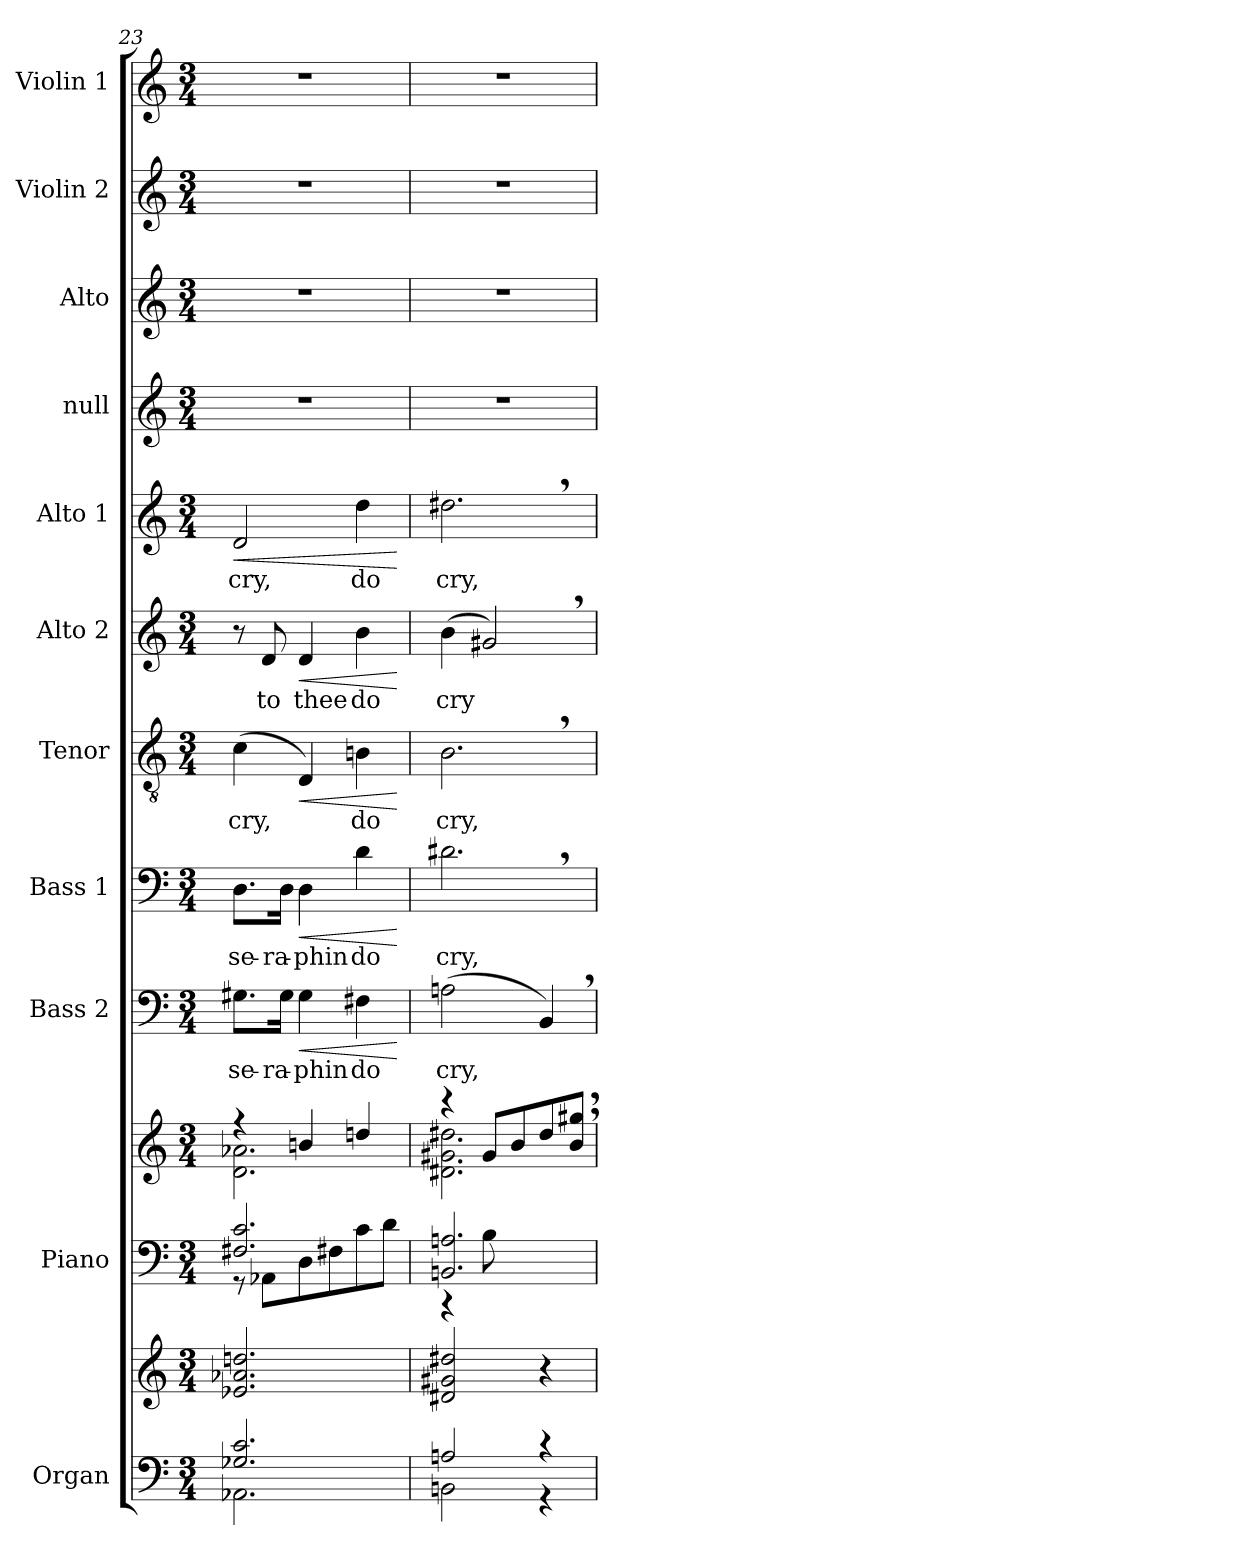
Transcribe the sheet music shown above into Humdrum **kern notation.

**kern	**kern	**kern	**kern	**kern	**text	**dynam	**kern	**text	**dynam	**kern	**text	**dynam	**kern	**text	**dynam	**kern	**text	**dynam	**kern	**kern	**kern	**kern
*part11	*part11	*part10	*part10	*part9	*part9	*part9	*part8	*part8	*part8	*part7	*part7	*part7	*part6	*part6	*part6	*part5	*part5	*part5	*part4	*part3	*part2	*part1
*staff13	*staff12	*staff11	*staff10	*staff9	*staff9	*staff9	*staff8	*staff8	*staff8	*staff7	*staff7	*staff7	*staff6	*staff6	*staff6	*staff5	*staff5	*staff5	*staff4	*staff3	*staff2	*staff1
*I"Organ	*	*I"Piano	*	*I"Bass 2	*	*	*I"Bass 1	*	*	*I"Tenor	*	*	*I"Alto 2	*	*	*I"Alto 1	*	*	*I"null	*I"Alto	*I"Violin 2	*I"Violin 1
*I'Org.	*	*	*	*I'B. 2	*	*	*I'B. 1	*	*	*I'T.	*	*	*I'A. 2	*	*	*I'A. 1	*	*	*	*	*I'Vln. 2	*I'Vln. 1
*clefF4	*clefG2	*clefF4	*clefG2	*clefF4	*	*	*clefF4	*	*	*clefGv2	*	*	*clefG2	*	*	*clefG2	*	*	*clefG2	*clefG2	*clefG2	*clefG2
*k[]	*k[]	*k[]	*k[]	*k[]	*	*	*k[]	*	*	*k[]	*	*	*k[]	*	*	*k[]	*	*	*k[]	*k[]	*k[]	*k[]
*M3/4	*M3/4	*M3/4	*M3/4	*M3/4	*	*	*M3/4	*	*	*M3/4	*	*	*M3/4	*	*	*M3/4	*	*	*M3/4	*M3/4	*M3/4	*M3/4
=23	=23	=23	=23	=23	=23	=23	=23	=23	=23	=23	=23	=23	=23	=23	=23	=23	=23	=23	=23	=23	=23	=23
*^	*	*^	*^	*	*	*	*	*	*	*	*	*	*	*	*	*	*	*	*	*	*	*
!	!	!	!	!	!	!	!	!LO:LY:b	!	!	!LO:LY:b	!	!	!LO:LY:b	!	!	!	!	!	!LO:LY:b	!LO:HP:b	!	!	!	!
2.G-X/ 2.c/	2.AA-X\	2.e-X/ 2.a-X/ 2.ddn/	2.F#X/ 2.c/	8r	4r	2.d\ 2.a-X\	8.G#X\L	se-	.	8.D\L	se-	.	(>4c\	cry,	.	8r	.	.	2d/	cry,	<	2.r	2.r	2.r	2.r
!	!	!	!	!	!	!	!	!	!	!	!	!	!	!	!	!	!LO:LY:b	!	!	!	!	!	!	!	!
.	.	.	.	8AA-X\L	.	.	.	.	.	.	.	.	.	.	.	8d/	to	.	.	.	.	.	.	.	.
!	!	!	!	!	!	!	!	!LO:LY:b	!	!	!LO:LY:b	!	!	!	!	!	!	!	!	!	!	!	!	!	!
.	.	.	.	.	.	.	16G#\Jk	-ra-	.	16D\Jk	-ra-	.	.	.	.	.	.	.	.	.	.	.	.	.	.
!	!	!	!	!	!	!	!	!LO:LY:b	!LO:HP:b	!	!LO:LY:b	!LO:HP:b	!	!	!LO:HP:b	!	!LO:LY:b	!LO:HP:b	!	!	!	!	!	!	!
.	.	.	.	8D\	4bn/	.	4G#\	-phin	<	4D\	-phin	<	4D/)	.	<	4d/	thee	<	.	.	.	.	.	.	.
.	.	.	.	8F#X\	.	.	.	.	.	.	.	.	.	.	.	.	.	.	.	.	.	.	.	.	.
!	!	!	!	!	!	!	!	!LO:LY:b	!	!	!LO:LY:b	!	!	!LO:LY:b	!	!	!LO:LY:b	!	!	!LO:LY:b	!	!	!	!	!
.	.	.	.	8c\	4ddn/	.	4F#X\	do	.	4d\	do	.	4Bn\	do	.	4b\	do	.	4dd\	do	.	.	.	.	.
.	.	.	.	8d\J	.	.	.	.	.	.	.	.	.	.	.	.	.	.	.	.	.	.	.	.	.
*	*	*	*v	*v	*	*	*	*	*	*	*	*	*	*	*	*	*	*	*	*	*	*	*	*	*
*v	*v	*	*	*v	*v	*	*	*	*	*	*	*	*	*	*	*	*	*	*	*	*	*	*	*
.	.	.	.	.	.	[	.	.	[	.	.	[	.	.	[	.	.	[	.	.	.	.
!!LO:PB:g=z
=24	=24	=24	=24	=24	=24	=24	=24	=24	=24	=24	=24	=24	=24	=24	=24	=24	=24	=24	=24	=24	=24	=24
*^	*	*^	*^	*	*	*	*	*	*	*	*	*	*	*	*	*	*	*	*	*	*	*
*	*	*	*	*	*	*^	*	*	*	*	*	*	*	*	*	*	*	*	*	*	*	*	*	*	*
!	!	!	!	!	!	!	!	!	!LO:LY:b	!	!	!LO:LY:b	!	!	!LO:LY:b	!	!	!LO:LY:b	!	!	!LO:LY:b	!	!	!	!	!
2An/	2BBn\	2d#X/ 2g#X/ 2dd#X/	2.BBn/ 2.An/	4r	4r	2.d#X\ 2.g#X\ 2.dd#X\	4.ryy	(>2An\	cry,	.	2.d#X,\	cry,	.	2.B,\	cry,	.	(>4b\	cry	.	2.dd#X,\	cry,	.	2.r	2.r	2.r	2.r
.	.	.	.	8B\L	8g#/L	.	.	.	.	.	.	.	.	.	.	.	2g#X,/)	.	.	.	.	.	.	.	.	.
.	.	.	.	4.ryy	8b/	.	8d\	.	.	.	.	.	.	.	.	.	.	.	.	.	.	.	.	.	.	.
4r	4r	4r	.	.	8dd#/	.	8g#X\J	4BB,/)	.	.	.	.	.	.	.	.	.	.	.	.	.	.	.	.	.	.
.	.	.	.	.	8b/, 8gg#X/,J	.	8ryy	.	.	.	.	.	.	.	.	.	.	.	.	.	.	.	.	.	.	.
*	*	*	*v	*v	*	*	*	*	*	*	*	*	*	*	*	*	*	*	*	*	*	*	*	*	*	*
*v	*v	*	*	*v	*v	*v	*	*	*	*	*	*	*	*	*	*	*	*	*	*	*	*	*	*	*
=	=	=	=	=	=	=	=	=	=	=	=	=	=	=	=	=	=	=	=	=	=	=
*-	*-	*-	*-	*-	*-	*-	*-	*-	*-	*-	*-	*-	*-	*-	*-	*-	*-	*-	*-	*-	*-	*-
